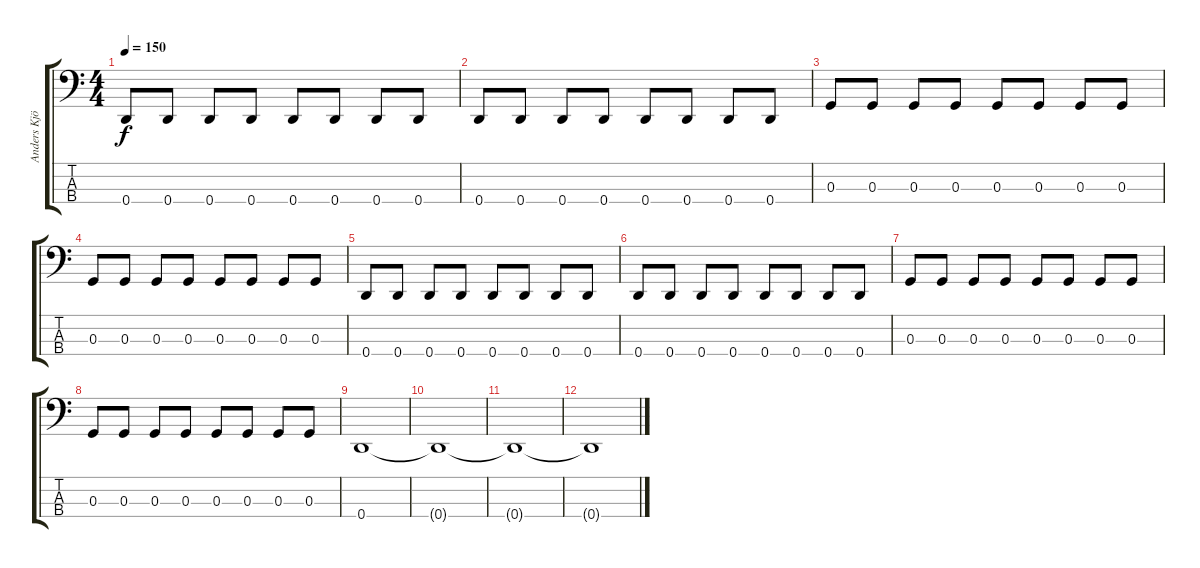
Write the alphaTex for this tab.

\track ("Anders Kjölholm" "Anders Kjö") {instrument electricbassfinger}
\staff {score tabs}
\tuning (F2 C2 G1 D1) {hide}
\ts (4 4)
\tempo 150
\clef f4
\ks c
0.4.8{dy f} 0.4.8 0.4.8 0.4.8 0.4.8 0.4.8 0.4.8 0.4.8 |
0.4.8 0.4.8 0.4.8 0.4.8 0.4.8 0.4.8 0.4.8 0.4.8 |
0.3.8 0.3.8 0.3.8 0.3.8 0.3.8 0.3.8 0.3.8 0.3.8 |
0.3.8 0.3.8 0.3.8 0.3.8 0.3.8 0.3.8 0.3.8 0.3.8 |
0.4.8 0.4.8 0.4.8 0.4.8 0.4.8 0.4.8 0.4.8 0.4.8 |
0.4.8 0.4.8 0.4.8 0.4.8 0.4.8 0.4.8 0.4.8 0.4.8 |
0.3.8 0.3.8 0.3.8 0.3.8 0.3.8 0.3.8 0.3.8 0.3.8 |
0.3.8 0.3.8 0.3.8 0.3.8 0.3.8 0.3.8 0.3.8 0.3.8 |
0.4.1 |
0.4{t}.1 |
0.4{t}.1 |
0.4{t}.1
